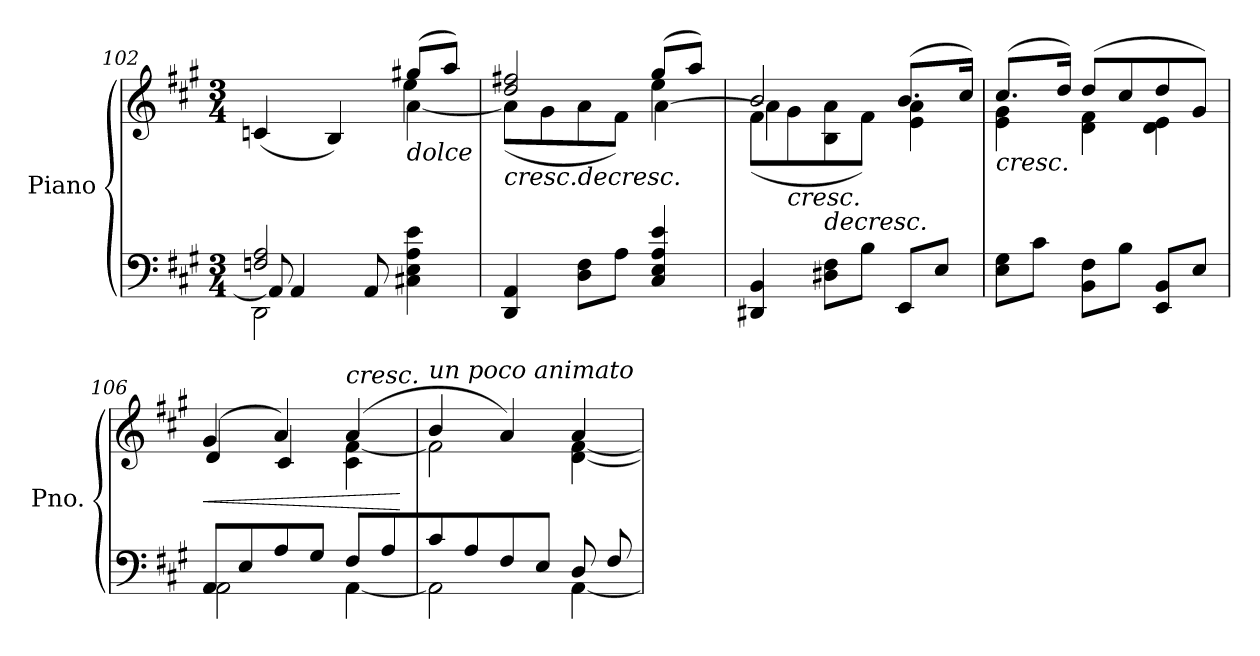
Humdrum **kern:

**kern	**kern	**dynam
*part1	*part1	*part1
*staff2	*staff1	*staff1/2
*I"Piano	*	*
*I'Pno.	*	*
*clefF4	*clefG2	*
*k[f#c#g#]	*k[f#c#g#]	*
*M3/4	*M3/4	*
=102	=102	=102
*^	*^	*
*	*^	*	*^	*
2Fn/ 2A/	2DD\	8AA/]	(<4cn/	2ryy	2ryy	.
.	.	4AA/	.	.	.	.
.	.	.	4B/)	.	.	.
.	.	8AA/	.	.	.	.
!	!	!	!LO:TX:b:i:t=dolce	!	!	!
4ryy	4C#X\ 4E\ 4A\ 4e\	4ryy	(>8gg#X/L	[4a\	4ee\	.
.	.	.	8aa/J)	.	.	.
*v	*v	*v	*	*	*	*
=103	=103	=103	=103	=103
!	!	!	!	!LO:HP:b
4DD/ 4AA/	2dd/ 2ff#X/	(<8a\L]	2ryy	<
.	.	8g#\	.	.
!	!	!	!	!LO:HP:b
8D\ 8F#\L	.	8a\	.	>
8A\J	.	8f#\J)	.	[
4C#/ 4E/ 4A/ 4e/	(>8gg#/L	4ee\	[4a\	.
.	8aa/J)	.	.	.
!!LO:LB:g=z	!!	!!
=104	=104	=104	=104	=104
4DD#X/ 4BB/	2b/	(<8f#\L	4a\]	.
!	!	!	!	!LO:HP:b
.	.	8g#\	.	<
!	!	!	!	!LO:HP:n=1:b
8D#X\ 8F#\L	.	8B\ 8a\	2ryy	] >
8B\J	.	8f#\J)	.	[
8EE/L	(>8.b/L	4e\ 4a\	.	.
8E/J	.	.	.	.
.	16cc#/Jk)	.	.	.
*	*v	*v	*v	*
=105	=105	=105
!	!	!LO:HP:b
*	*^	*
8E\ 8G#\L	(>8.cc#/L	4e\ 4g#\	<
8c#\J	.	.	.
.	16dd/Jk)	.	.
8BB\ 8F#\L	(>8dd/L	4d\ 4f#\	.
8B\J	8cc#/	.	.
8EE/ 8BB/L	8dd/	4d\ 4e\	.
8E/J	8g#/J)	.	.
*	*v	*v	*
.	.	]
=106	=106	=106
*^	*^	*
!	!	!	!	!LO:HP:b
8AA/L	2AA\	(>4g#/	4d/	<
8E/	.	.	.	.
8A/	.	4a/)	4c#/	.
8G#/J	.	.	.	.
!	!	!LO:TX:a:i:t=cresc.	!	!
8F#/L	[4AA\	(>4a/	4c#\ [4f#\	.
8A/	.	.	.	.
*v	*v	*	*	*
*	*v	*v	*
.	.	[
=107	=107	=107
*^	*^	*
!	!	!LO:TX:a:i:t=un poco animato	!	!
8c#/	2AA\]	4b/	2f#\]	.
8A/	.	.	.	.
8F#/	.	4a/)	.	.
8E/J	.	.	.	.
8D/L	[4AA\	4a/	[4d\ [4f#\	[
8F#/	.	.	.	.
*v	*v	*	*	*
*	*v	*v	*
=	=	=
*-	*-	*-
